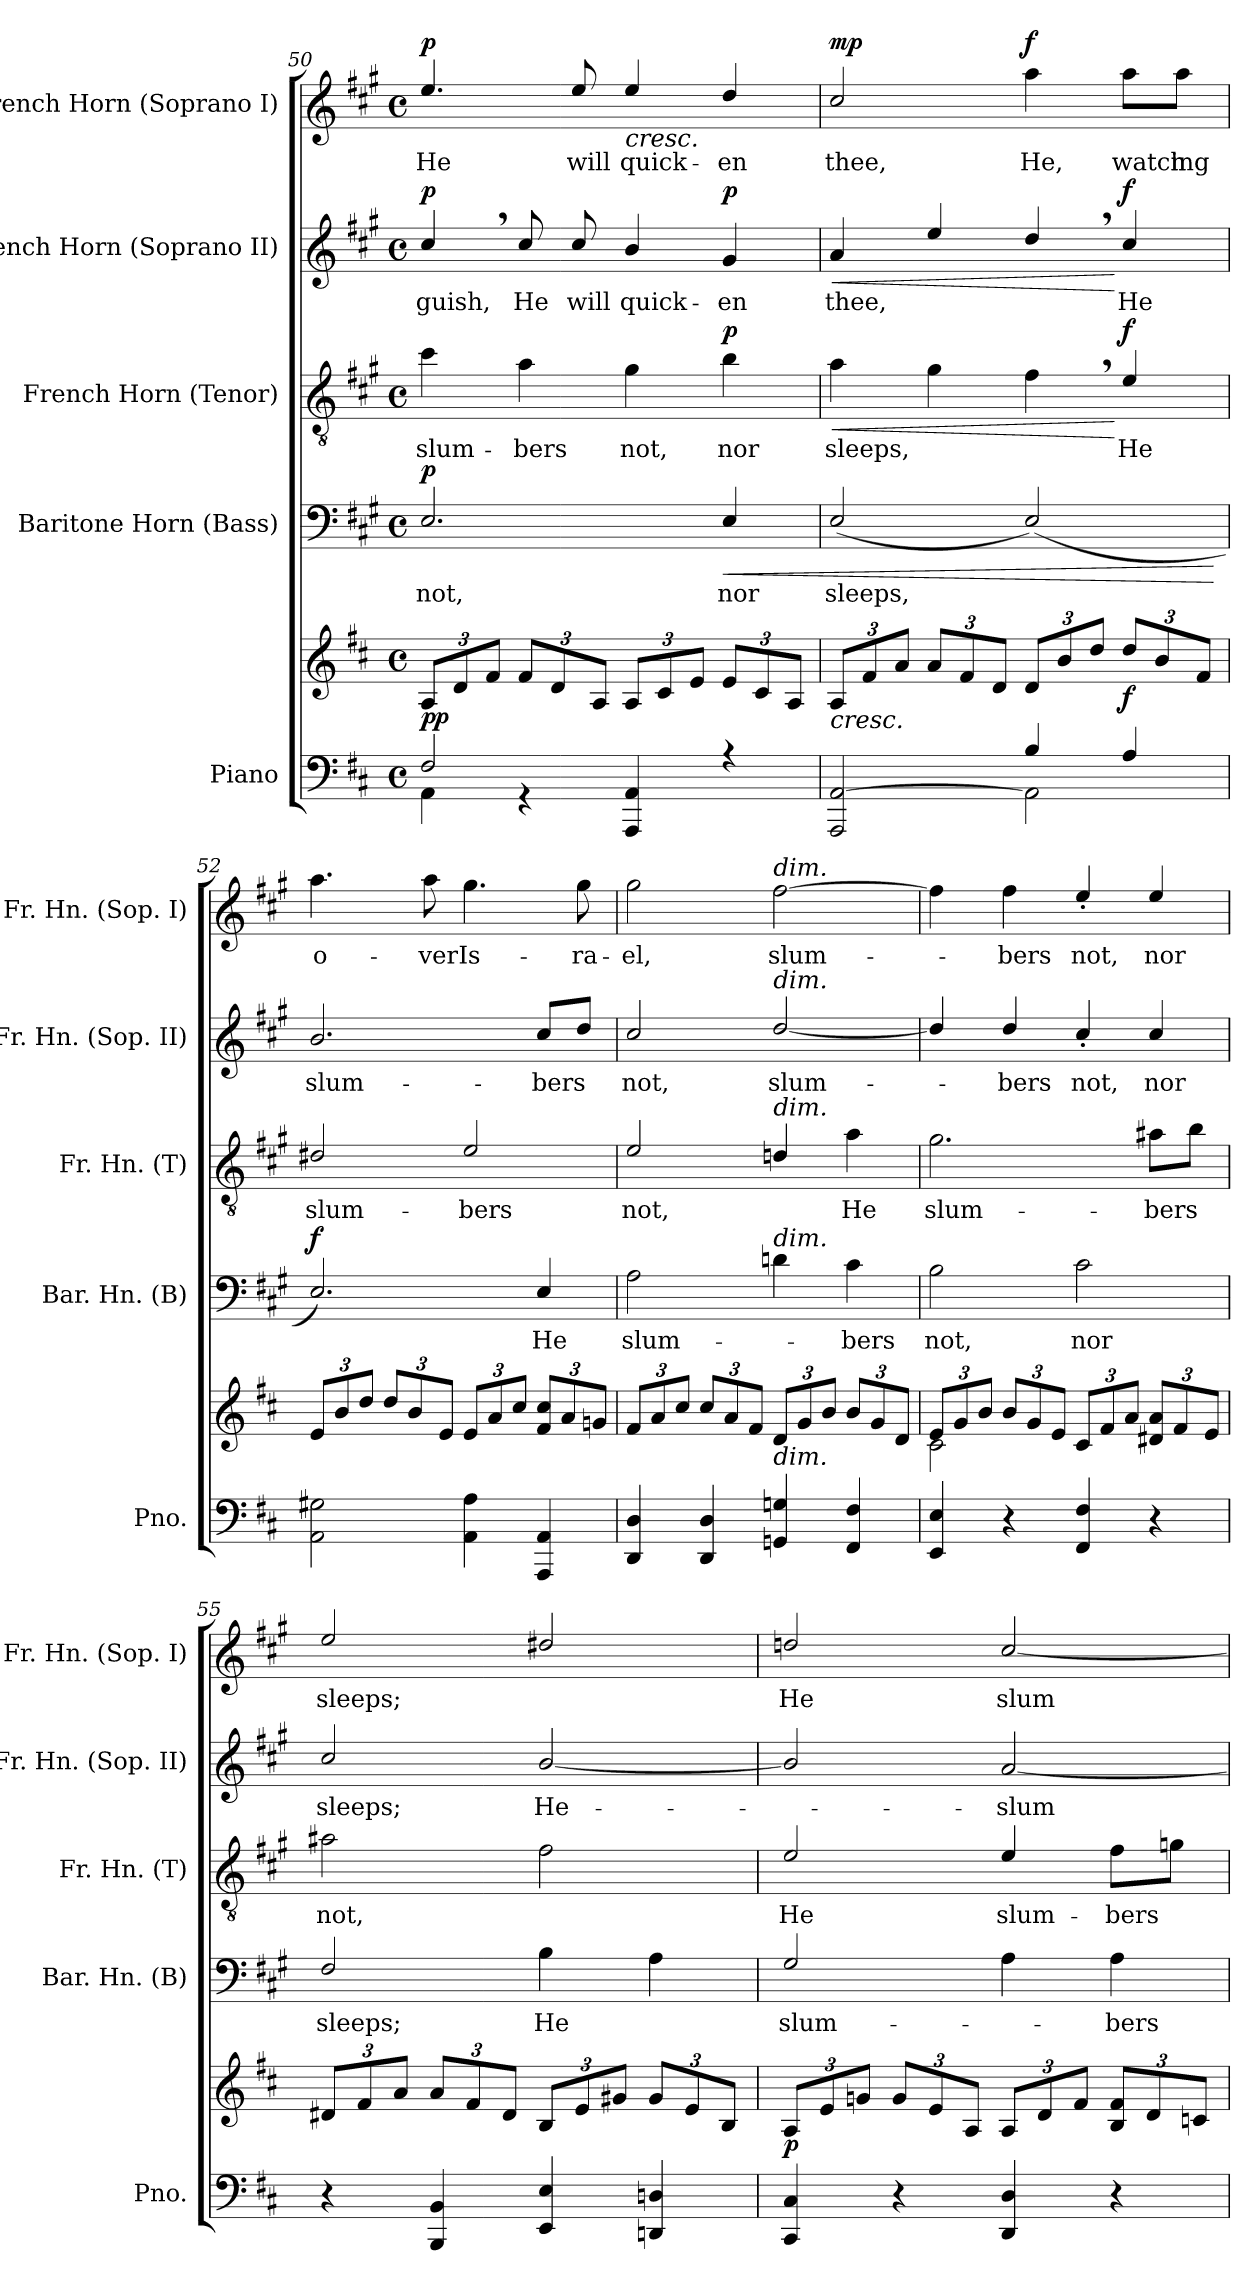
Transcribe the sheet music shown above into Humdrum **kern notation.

**kern	**kern	**dynam	**kern	**text	**dynam	**kern	**text	**dynam	**kern	**text	**dynam	**kern	**text	**dynam
*part5	*part5	*part5	*part4	*part4	*part4	*part3	*part3	*part3	*part2	*part2	*part2	*part1	*part1	*part1
*staff6	*staff5	*staff5/6	*staff4	*staff4	*staff4	*staff3	*staff3	*staff3	*staff2	*staff2	*staff2	*staff1	*staff1	*staff1
*I"Piano	*	*	*I"Baritone Horn (Bass)	*	*	*I"French Horn (Tenor)	*	*	*I"French Horn (Soprano II)	*	*	*I"French Horn (Soprano I)	*	*
*I'Pno.	*	*	*I'Bar. Hn. (B)	*	*	*I'Fr. Hn. (T)	*	*	*I'Fr. Hn. (Sop. II)	*	*	*I'Fr. Hn. (Sop. I)	*	*
*clefF4	*clefG2	*	*clefF4	*	*	*clefGv2	*	*	*clefG2	*	*	*clefG2	*	*
*	*	*	*ITrd4c7	*	*	*ITrd4c7	*	*	*ITrd4c7	*	*	*ITrd4c7	*	*
*k[f#c#]	*k[f#c#]	*	*k[f#c#]	*	*	*k[f#c#]	*	*	*k[f#c#]	*	*	*k[f#c#]	*	*
*M4/4	*M4/4	*	*M4/4	*	*	*M4/4	*	*	*M4/4	*	*	*M4/4	*	*
*met(c)	*met(c)	*	*met(c)	*	*	*met(c)	*	*	*met(c)	*	*	*met(c)	*	*
=50	=50	=50	=50	=50	=50	=50	=50	=50	=50	=50	=50	=50	=50	=50
*^	*	*	*	*	*	*	*	*	*	*	*	*	*	*
*	*	*Xbrackettup	*	*	*	*	*	*	*	*	*	*	*	*	*
!	!	!	!LO:DY:b	!	!LO:LY:b	!LO:DY:a	!	!LO:LY:b	!	!	!LO:LY:b	!LO:DY:a	!	!LO:LY:b	!LO:DY:a
2F#/	4AA\	12A/L	pp	2.AA/	not,	p	4f#\	slum-	.	4f#,/	-guish,	p	4.a/	He	p
.	.	12d/	.	.	.	.	.	.	.	.	.	.	.	.	.
.	.	12f#/J	.	.	.	.	.	.	.	.	.	.	.	.	.
!	!	!	!	!	!	!	!	!LO:LY:b	!	!	!LO:LY:b	!	!	!	!
.	4r	12f#/L	.	.	.	.	4d\	-bers	.	8f#/	He	.	.	.	.
.	.	12d/	.	.	.	.	.	.	.	.	.	.	.	.	.
!	!	!	!	!	!	!	!	!	!	!	!LO:LY:b	!	!	!LO:LY:b	!
.	.	.	.	.	.	.	.	.	.	8f#/	will	.	8a/	will	.
.	.	12A/J	.	.	.	.	.	.	.	.	.	.	.	.	.
!	!	!	!	!	!	!	!	!LO:LY:b	!	!	!LO:LY:b	!	!	!LO:LY:b	!LO:HP:b
2ryy	4AAA/ 4AA/	12A/L	.	.	.	.	4c#\	not,	.	4e/	quick-	.	4a/	quick-	<
.	.	12c#/	.	.	.	.	.	.	.	.	.	.	.	.	.
.	.	12e/J	.	.	.	.	.	.	.	.	.	.	.	.	.
!	!	!	!	!	!LO:LY:b	!LO:HP:b	!	!LO:LY:b	!LO:DY:a	!	!LO:LY:b	!LO:DY:a	!	!LO:LY:b	!
.	4rA	12e/L	.	4AA/	nor	<	4e\	nor	p	4c#/	-en	p	4g/	-en	.
.	.	12c#/	.	.	.	.	.	.	.	.	.	.	.	.	.
.	.	12A/J	.	.	.	.	.	.	.	.	.	.	.	.	.
=51	=51	=51	=51	=51	=51	=51	=51	=51	=51	=51	=51	=51	=51	=51	=51
!	!	!LO:TX:b:i:t=cresc.	!	!	!	!	!	!	!	!	!	!	!	!	!
!	!	!	!	!	!LO:LY:b	!	!	!LO:LY:b	!LO:HP:b	!	!LO:LY:b	!LO:HP:b	!	!LO:LY:b	!LO:DY:a
2AAA/ [2AA/	2rAAAyy	12A/L	.	(<2AA/	sleeps,	.	4d\	sleeps,	<	4d/	thee,	<	2f#/	thee,	mp
.	.	12f#/	.	.	.	.	.	.	.	.	.	.	.	.	.
.	.	12a/J	.	.	.	.	.	.	.	.	.	.	.	.	.
.	.	12a/L	.	.	.	.	4c#\	.	.	4a/	.	.	.	.	.
.	.	12f#/	.	.	.	.	.	.	.	.	.	.	.	.	.
.	.	12d/J	.	.	.	.	.	.	.	.	.	.	.	.	.
!	!	!	!	!	!	!	!	!	!	!	!	!	!	!LO:LY:b	!LO:DY:n=1:a
4B/	2AA\]	12d/L	.	(<2AA/)	.	.	4B,\	.	.	4g,/	.	.	4dd\	He,	[ f
.	.	12b/	.	.	.	.	.	.	.	.	.	.	.	.	.
.	.	12dd/J	.	.	.	.	.	.	.	.	.	.	.	.	.
!	!	!	!LO:DY:b	!	!	!	!	!LO:LY:b	!LO:DY:n=1:a	!	!LO:LY:b	!LO:DY:n=1:a	!	!LO:LY:b	!
4A/	.	12dd/L	f	.	.	.	4A/	He	[ f	4f#/	He	[ f	8dd\L	watch-	.
.	.	12b/	.	.	.	.	.	.	.	.	.	.	.	.	.
!	!	!	!	!	!	!	!	!	!	!	!	!	!	!LO:LY:b	!
.	.	.	.	.	.	.	.	.	.	.	.	.	8dd\J	-ing	.
.	.	12f#/J	.	.	.	.	.	.	.	.	.	.	.	.	.
*v	*v	*	*	*	*	*	*	*	*	*	*	*	*	*	*
.	.	.	.	.	[	.	.	.	.	.	.	.	.	.
!!LO:PB:g=z
=52	=52	=52	=52	=52	=52	=52	=52	=52	=52	=52	=52	=52	=52	=52
!	!	!	!	!	!LO:DY:a	!	!LO:LY:b	!	!	!LO:LY:b	!	!	!LO:LY:b	!
2AA\ 2G#X\	12e/L	.	2.AA/)	.	f	2G#X/	slum-	.	2.e/	slum-	.	4.dd\	o-	.
.	12b/	.	.	.	.	.	.	.	.	.	.	.	.	.
.	12dd/J	.	.	.	.	.	.	.	.	.	.	.	.	.
.	12dd/L	.	.	.	.	.	.	.	.	.	.	.	.	.
.	12b/	.	.	.	.	.	.	.	.	.	.	.	.	.
!	!	!	!	!	!	!	!	!	!	!	!	!	!LO:LY:b	!
.	.	.	.	.	.	.	.	.	.	.	.	8dd\	-ver	.
.	12e/J	.	.	.	.	.	.	.	.	.	.	.	.	.
!	!	!	!	!	!	!	!LO:LY:b	!	!	!	!	!	!LO:LY:b	!
4AA\ 4A\	12e/L	.	.	.	.	2A/	-bers	.	.	.	.	4.cc#\	Is-	.
.	12a/	.	.	.	.	.	.	.	.	.	.	.	.	.
.	12cc#/J	.	.	.	.	.	.	.	.	.	.	.	.	.
!	!	!	!	!LO:LY:b	!	!	!	!	!	!LO:LY:b	!	!	!	!
4AAA/ 4AA/	12f#/ 12cc#/L	.	4AA/	He	.	.	.	.	8f#/L	-bers	.	.	.	.
.	12a/	.	.	.	.	.	.	.	.	.	.	.	.	.
!	!	!	!	!	!	!	!	!	!	!	!	!	!LO:LY:b	!
.	.	.	.	.	.	.	.	.	8g/J	.	.	8cc#\	-ra-	.
.	12gn/J	.	.	.	.	.	.	.	.	.	.	.	.	.
=53	=53	=53	=53	=53	=53	=53	=53	=53	=53	=53	=53	=53	=53	=53
!	!	!	!	!LO:LY:b	!	!	!LO:LY:b	!	!	!LO:LY:b	!	!	!LO:LY:b	!
4DD/ 4D/	12f#/L	.	2D\	slum-	.	2A/	not,	.	2f#/	not,	.	2cc#\	-el,	.
.	12a/	.	.	.	.	.	.	.	.	.	.	.	.	.
.	12cc#/J	.	.	.	.	.	.	.	.	.	.	.	.	.
4DD/ 4D/	12cc#/L	.	.	.	.	.	.	.	.	.	.	.	.	.
.	12a/	.	.	.	.	.	.	.	.	.	.	.	.	.
.	12f#/J	.	.	.	.	.	.	.	.	.	.	.	.	.
!	!	!	!	!	!	!	!	!	!	!	!	!LO:TX:a:i:t=dim.	!	!
!	!	!	!	!	!	!	!	!	!LO:TX:a:i:t=dim.	!	!	!	!	!
!	!	!	!	!	!	!LO:TX:a:i:t=dim.	!	!	!	!	!	!	!	!
!	!	!	!LO:TX:a:i:t=dim.	!	!	!	!	!	!	!	!	!	!	!
!	!LO:TX:b:i:t=dim.	!	!	!	!	!	!	!	!	!	!	!	!	!
!	!	!	!	!	!	!	!	!	!	!LO:LY:b	!	!	!LO:LY:b	!
4GGn/ 4Gn/	12d/L	.	4Gn\	.	.	4Gn/	.	.	[2g/	slum-	.	[2b\	slum-	.
.	12g/	.	.	.	.	.	.	.	.	.	.	.	.	.
.	12b/J	.	.	.	.	.	.	.	.	.	.	.	.	.
!	!	!	!	!LO:LY:b	!	!	!LO:LY:b	!	!	!	!	!	!	!
4FF#/ 4F#/	12b/L	.	4F#\	-bers	.	4d\	He	.	.	.	.	.	.	.
.	12g/	.	.	.	.	.	.	.	.	.	.	.	.	.
.	12d/J	.	.	.	.	.	.	.	.	.	.	.	.	.
=54	=54	=54	=54	=54	=54	=54	=54	=54	=54	=54	=54	=54	=54	=54
*	*^	*	*	*	*	*	*	*	*	*	*	*	*	*
!	!	!	!	!	!LO:LY:b	!	!	!LO:LY:b	!	!	!	!	!	!	!
4EE/ 4E/	12e/L	2c#\	.	2E\	not,	.	2.c#\	slum-	.	4g/]	.	.	4b\]	.	.
.	12g/	.	.	.	.	.	.	.	.	.	.	.	.	.	.
.	12b/J	.	.	.	.	.	.	.	.	.	.	.	.	.	.
!	!	!	!	!	!	!	!	!	!	!	!LO:LY:b	!	!	!LO:LY:b	!
4r	12b/L	.	.	.	.	.	.	.	.	4g/	-bers	.	4b\	-bers	.
.	12g/	.	.	.	.	.	.	.	.	.	.	.	.	.	.
.	12e/J	.	.	.	.	.	.	.	.	.	.	.	.	.	.
!	!	!	!	!	!LO:LY:b	!	!	!	!	!	!LO:LY:b	!	!	!LO:LY:b	!
4FF#/ 4F#/	12c#/L	2rcyy	.	2F#\	nor	.	.	.	.	4f#'/	not,	.	4a'/	not,	.
.	12f#/	.	.	.	.	.	.	.	.	.	.	.	.	.	.
.	12a/J	.	.	.	.	.	.	.	.	.	.	.	.	.	.
!	!	!	!	!	!	!	!	!LO:LY:b	!	!	!LO:LY:b	!	!	!LO:LY:b	!
4r	12d#X/ 12a/L	.	.	.	.	.	8d#X\L	-bers	.	4f#/	nor	.	4a/	nor	.
.	12f#/	.	.	.	.	.	.	.	.	.	.	.	.	.	.
.	.	.	.	.	.	.	8e\J	.	.	.	.	.	.	.	.
.	12e/J	.	.	.	.	.	.	.	.	.	.	.	.	.	.
*	*v	*v	*	*	*	*	*	*	*	*	*	*	*	*	*
=55	=55	=55	=55	=55	=55	=55	=55	=55	=55	=55	=55	=55	=55	=55
!	!	!	!	!LO:LY:b	!	!	!LO:LY:b	!	!	!LO:LY:b	!	!	!LO:LY:b	!
4r	12d#X/L	.	2BB/	sleeps;	.	2d#X\	not,	.	2f#/	sleeps;	.	2a/	sleeps;	.
.	12f#/	.	.	.	.	.	.	.	.	.	.	.	.	.
.	12a/J	.	.	.	.	.	.	.	.	.	.	.	.	.
4BBB/ 4BB/	12a/L	.	.	.	.	.	.	.	.	.	.	.	.	.
.	12f#/	.	.	.	.	.	.	.	.	.	.	.	.	.
.	12d#/J	.	.	.	.	.	.	.	.	.	.	.	.	.
!	!	!	!	!LO:LY:b	!	!	!	!	!	!LO:LY:b	!	!	!	!
4EE/ 4E/	12B/L	.	4E\	He	.	2B\	.	.	[2e/	He-	.	2g#X/	.	.
.	12e/	.	.	.	.	.	.	.	.	.	.	.	.	.
.	12g#X/J	.	.	.	.	.	.	.	.	.	.	.	.	.
4DDn/ 4Dn/	12g#/L	.	4D\	.	.	.	.	.	.	.	.	.	.	.
.	12e/	.	.	.	.	.	.	.	.	.	.	.	.	.
.	12B/J	.	.	.	.	.	.	.	.	.	.	.	.	.
!!LO:LB:g=z
=56	=56	=56	=56	=56	=56	=56	=56	=56	=56	=56	=56	=56	=56	=56
!	!	!LO:DY:b	!	!LO:LY:b	!	!	!LO:LY:b	!	!	!	!	!	!LO:LY:b	!
4CC#/ 4C#/	12A/L	p	2C#/	slum-	.	2A/	He	.	2e/]	.	.	2gn/	He	.
.	12e/	.	.	.	.	.	.	.	.	.	.	.	.	.
.	12gn/J	.	.	.	.	.	.	.	.	.	.	.	.	.
4r	12g/L	.	.	.	.	.	.	.	.	.	.	.	.	.
.	12e/	.	.	.	.	.	.	.	.	.	.	.	.	.
.	12A/J	.	.	.	.	.	.	.	.	.	.	.	.	.
!	!	!	!	!	!	!	!LO:LY:b	!	!	!LO:LY:b	!	!	!LO:LY:b	!
4DD/ 4D/	12A/L	.	4D\	.	.	4A/	slum-	.	[2d/	-slum-	.	[2f#/	slum-	.
.	12d/	.	.	.	.	.	.	.	.	.	.	.	.	.
.	12f#/J	.	.	.	.	.	.	.	.	.	.	.	.	.
!	!	!	!	!LO:LY:b	!	!	!LO:LY:b	!	!	!	!	!	!	!
4r	12B/ 12f#/L	.	4D\	-bers	.	8B\L	-bers	.	.	.	.	.	.	.
.	12d/	.	.	.	.	.	.	.	.	.	.	.	.	.
.	.	.	.	.	.	8cn\J	.	.	.	.	.	.	.	.
.	12cn/J	.	.	.	.	.	.	.	.	.	.	.	.	.
=	=	=	=	=	=	=	=	=	=	=	=	=	=	=
*-	*-	*-	*-	*-	*-	*-	*-	*-	*-	*-	*-	*-	*-	*-
